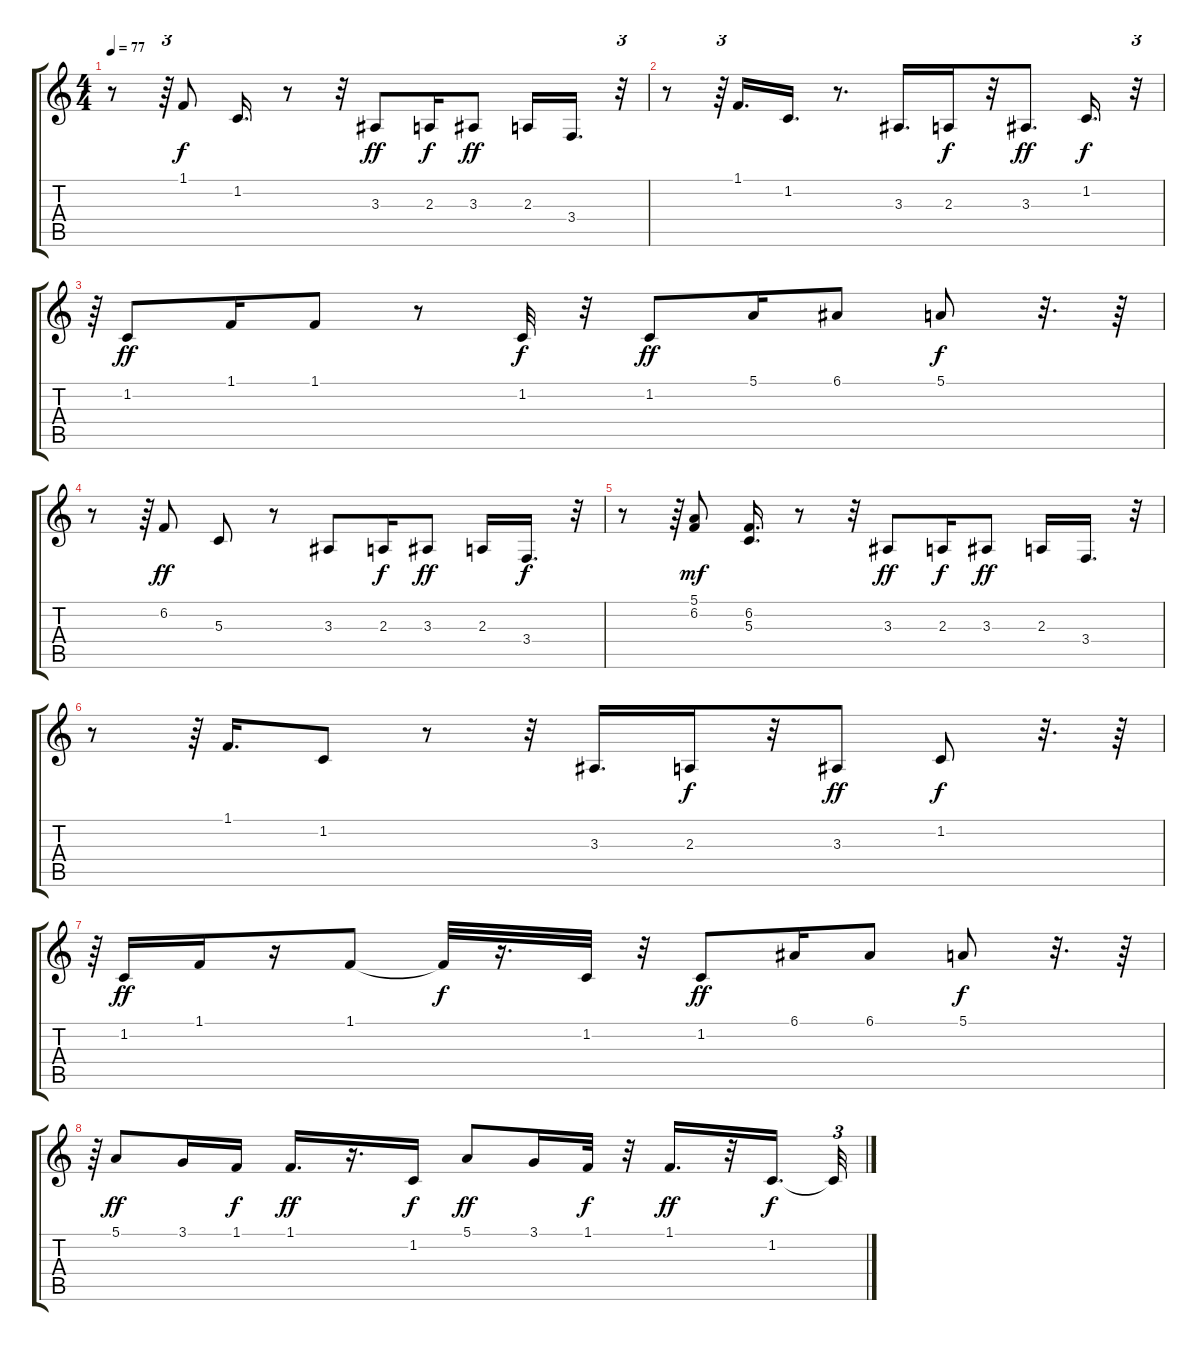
\track "" {instrument tenorsax}
\staff {score tabs}
\tuning (E4 B3 G3 D3 A2 E2) {hide}
\ts (4 4)
\tempo 77
\clef g2
\ks c
r.8{dy f} r.64{tu (3 2)} 1.1.8 1.2.16{d} r.8 r.32 3.3.8{dy ff} 2.3.16{dy f} 3.3.8{dy ff} 2.3.16 3.4.16{d} r.32{tu (3 2)} |
r.8 r.64{tu (3 2)} 1.1.16{d} 1.2.16{d} r.8{d} 3.3.16{d} 2.3.16{dy f} r.32 3.3.8{d dy ff} 1.2.16{d dy f} r.32{tu (3 2)} |
r.64{tu (3 2)} 1.2.8{dy ff} 1.1.16 1.1.8 r.8 1.2.32{dy f} r.32 1.2.8{dy ff} 5.1.16 6.1.8 5.1.8{dy f} r.32{d} r.64 |
r.8 r.64{tu (3 2)} 6.2.8{dy ff} 5.3.8 r.8 3.3.8 2.3.16{dy f} 3.3.8{dy ff} 2.3.16 3.4.16{d dy f} r.32{tu (3 2)} |
r.8 r.64{tu (3 2)} (5.1 6.2).8{dy mf} (6.2 5.3).16{d} r.8 r.32 3.3.8{dy ff} 2.3.16{dy f} 3.3.8{dy ff} 2.3.16 3.4.16{d} r.32{tu (3 2)} |
r.8 r.64{tu (3 2)} 1.1.16{d} 1.2.8 r.8 r.32 3.3.16{d} 2.3.16{dy f} r.32 3.3.8{dy ff} 1.2.8{dy f} r.32{d} r.64 |
r.64{tu (3 2)} 1.2.16{dy ff} 1.1.16 r.16 1.1.8 1.1{t}.32{dy f} r.16{d} 1.2.32 r.32 1.2.8{dy ff} 6.1.16 6.1.8 5.1.8{dy f} r.32{d} r.64 |
r.64{tu (3 2)} 5.1.8{dy ff} 3.1.16 1.1.16{dy f} 1.1.16{d dy ff} r.16{d} 1.2.16{dy f} 5.1.8{dy ff} 3.1.16 1.1.32{dy f} r.32 1.1.16{d dy ff} r.32 1.2.16{d dy f} 1.2{t}.32{tu (3 2)}
